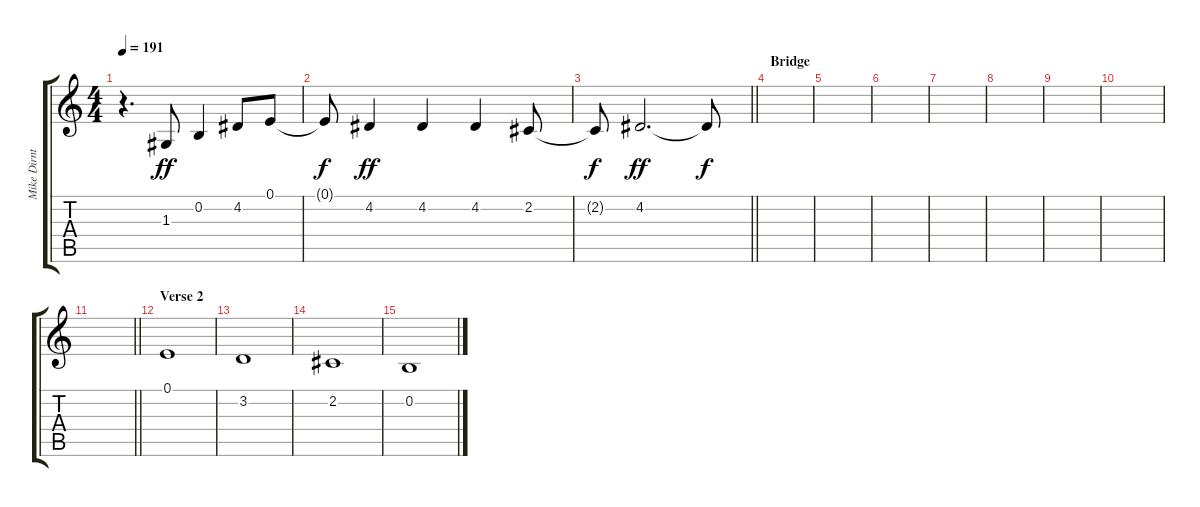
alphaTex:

\track ("Mike Dirnt (Back Vocals)" "Mike Dirnt") {instrument sopranosax}
\staff {score tabs}
\tuning (E4 B3 G3 D3 A2 E2) {hide}
\ts (4 4)
\tempo 191
\clef g2
\ks c
r.4{d dy f} 1.3.8{dy ff} 0.2.4 4.2.8 0.1.8 |
0.1{t}.8{dy f} 4.2.4{dy ff} 4.2.4 4.2.4 2.2.8 |
\barLineRight lightlight
2.2{t}.8{dy f} 4.2.2{d dy ff} 4.2{t}.8{dy f} |
\section ("" "Bridge")
|
|
|
|
|
|
|
\barLineRight lightlight
|
\section ("" "Verse 2")
0.1.1 |
3.2.1 |
2.2.1 |
0.2.1
